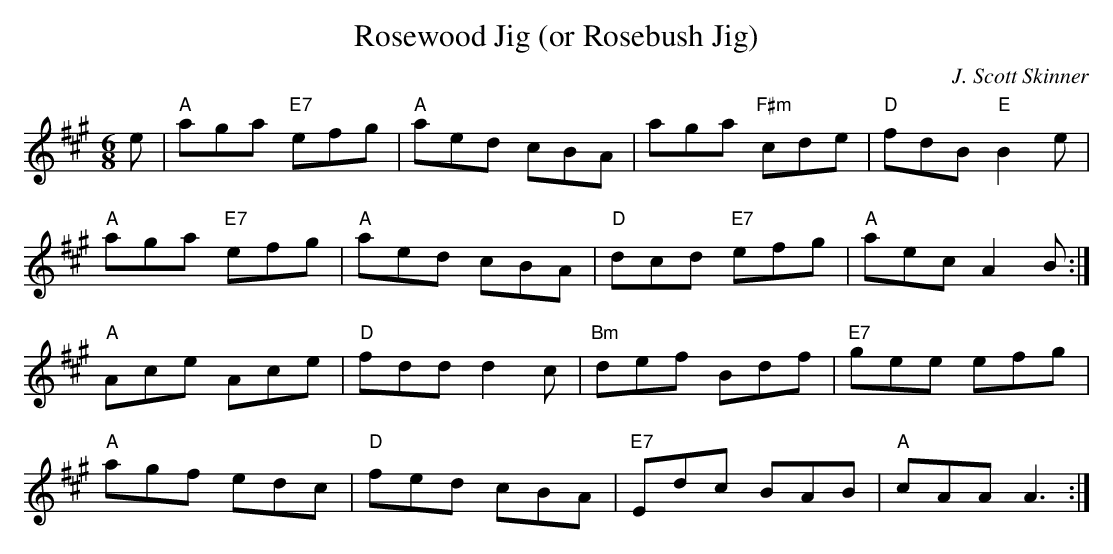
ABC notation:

X:1
T:Rosewood Jig (or Rosebush Jig)
M:6/8
L:1/8
C:J. Scott Skinner
K:A
e|"A" aga "E7" efg|"A" aed cBA|aga "F#m" cde|"D" fdB "E" B2e|
"A"aga "E7"efg|"A"aed cBA|"D"dcd "E7"efg|"A"aec A2 B:|
"A"Ace Ace|"D"fdd d2c|"Bm" def Bdf|"E7"gee efg|
"A" agf edc|"D" fed cBA|"E7" Edc BAB|"A" cAA A3:|
